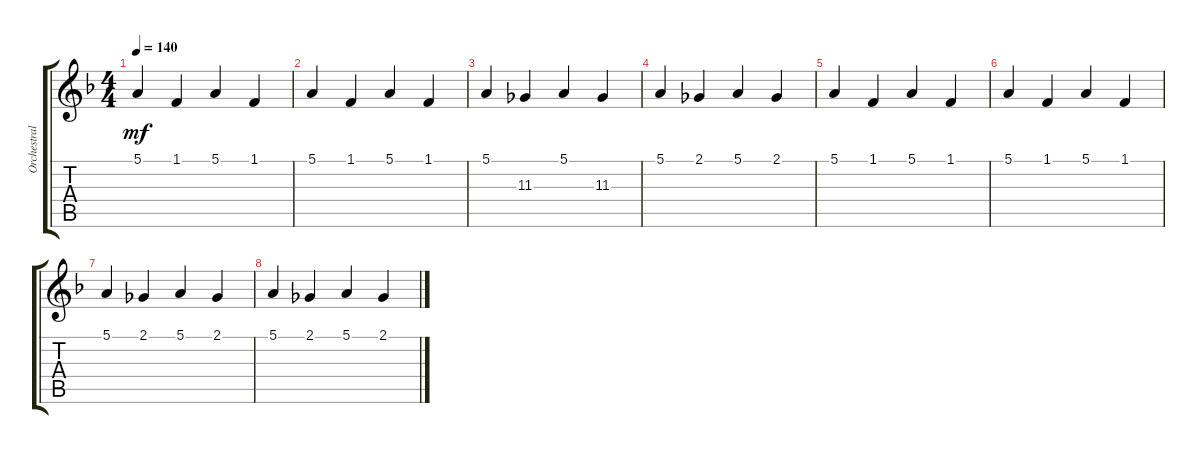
\track ("Orchestral Percussion II" "Orchestral") {instrument glockenspiel}
\staff {score tabs}
\tuning (E4 B3 G3 D3 A2 E2) {hide}
\ts (4 4)
\tempo 140
\clef g2
\ks dminor
5.1.4{dy mf} 1.1.4 5.1.4 1.1.4 |
5.1.4 1.1.4 5.1.4 1.1.4 |
5.1.4 11.3.4 5.1.4 11.3.4 |
5.1.4 2.1.4 5.1.4 2.1.4 |
5.1.4 1.1.4 5.1.4 1.1.4 |
5.1.4 1.1.4 5.1.4 1.1.4 |
5.1.4 2.1.4 5.1.4 2.1.4 |
5.1.4 2.1.4 5.1.4 2.1.4
